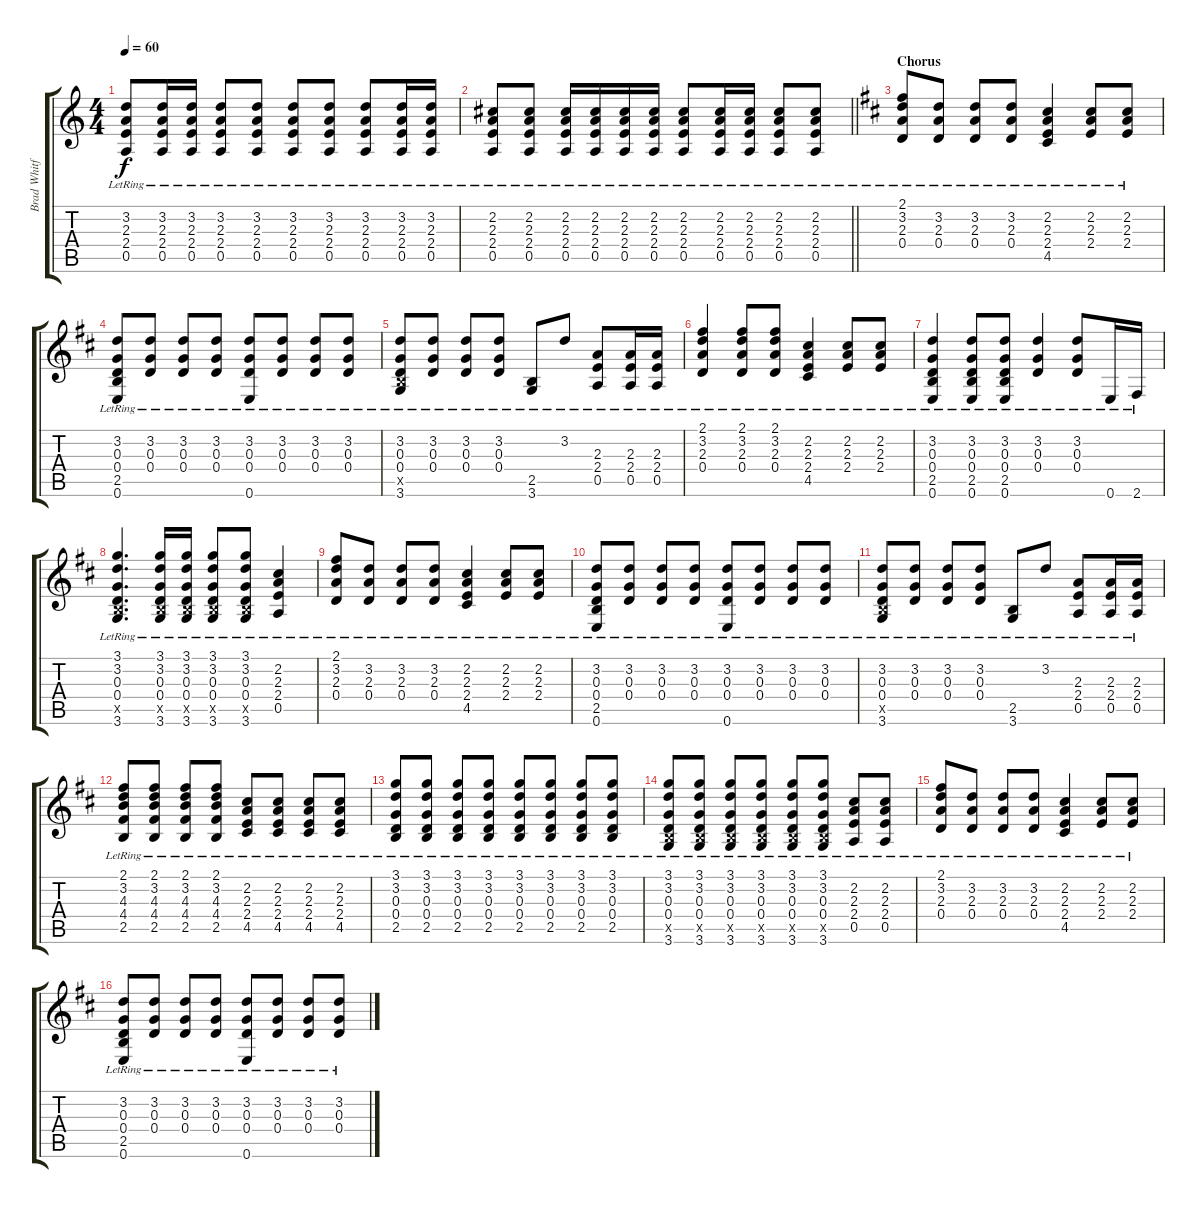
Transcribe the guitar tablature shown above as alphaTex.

\track ("Brad Whitford" "Brad Whitf") {instrument electricguitarjazz}
\staff {score tabs}
\tuning (E4 B3 G3 D3 A2 E2) {hide}
\ts (4 4)
\tempo 60
\clef g2
\ks c
(3.2{lr} 2.3{lr} 2.4{lr} 0.5{lr}).8{dy f} (3.2{lr} 2.3{lr} 2.4{lr} 0.5{lr}).16 (3.2{lr} 2.3{lr} 2.4{lr} 0.5{lr}).16 (3.2{lr} 2.3{lr} 2.4{lr} 0.5{lr}).8 (3.2{lr} 2.3{lr} 2.4{lr} 0.5{lr}).8 (3.2{lr} 2.3{lr} 2.4{lr} 0.5{lr}).8 (3.2{lr} 2.3{lr} 2.4{lr} 0.5{lr}).8 (3.2{lr} 2.3{lr} 2.4{lr} 0.5{lr}).8 (3.2{lr} 2.3{lr} 2.4{lr} 0.5{lr}).16 (3.2{lr} 2.3{lr} 2.4{lr} 0.5{lr}).16 |
\barLineRight lightlight
(2.2{lr} 2.3{lr} 2.4{lr} 0.5{lr}).8 (2.2{lr} 2.3{lr} 2.4{lr} 0.5{lr}).8 (2.2{lr} 2.3{lr} 2.4{lr} 0.5{lr}).16 (2.2{lr} 2.3{lr} 2.4{lr} 0.5{lr}).16 (2.2{lr} 2.3{lr} 2.4{lr} 0.5{lr}).16 (2.2{lr} 2.3{lr} 2.4{lr} 0.5{lr}).16 (2.2{lr} 2.3{lr} 2.4{lr} 0.5{lr}).8 (2.2{lr} 2.3{lr} 2.4{lr} 0.5{lr}).16 (2.2{lr} 2.3{lr} 2.4{lr} 0.5{lr}).16 (2.2{lr} 2.3{lr} 2.4{lr} 0.5{lr}).8 (2.2{lr} 2.3{lr} 2.4{lr} 0.5{lr}).8 |
\section ("" "Chorus")
\ks d
(2.1{lr} 3.2{lr} 2.3{lr} 0.4{lr}).8 (3.2{lr} 2.3{lr} 0.4{lr}).8 (3.2{lr} 2.3{lr} 0.4{lr}).8 (3.2{lr} 2.3{lr} 0.4{lr}).8 (2.2{lr} 2.3{lr} 2.4{lr} 4.5{lr}).4 (2.2{lr} 2.3{lr} 2.4{lr}).8 (2.2{lr} 2.3{lr} 2.4{lr}).8 |
(3.2{lr} 0.3{lr} 0.4{lr} 2.5{lr} 0.6{lr}).8 (3.2{lr} 0.3{lr} 0.4{lr}).8 (3.2{lr} 0.3{lr} 0.4{lr}).8 (3.2{lr} 0.3{lr} 0.4{lr}).8 (3.2{lr} 0.3{lr} 0.4{lr} 0.6{lr}).8 (3.2{lr} 0.3{lr} 0.4{lr}).8 (3.2{lr} 0.3{lr} 0.4{lr}).8 (3.2{lr} 0.3{lr} 0.4{lr}).8 |
(3.2{lr} 0.3{lr} 0.4{lr} 2.5{x} 3.6{lr}).8 (3.2{lr} 0.3{lr} 0.4{lr}).8 (3.2{lr} 0.3{lr} 0.4{lr}).8 (3.2{lr} 0.3{lr} 0.4{lr}).8 (2.5{lr} 3.6{lr}).8 3.2{lr}.8 (2.3{lr} 2.4{lr} 0.5{lr}).8 (2.3{lr} 2.4{lr} 0.5{lr}).16 (2.3{lr} 2.4{lr} 0.5{lr}).16 |
(2.1{lr} 3.2{lr} 2.3{lr} 0.4{lr}).4 (2.1{lr} 3.2{lr} 2.3{lr} 0.4{lr}).8 (2.1{lr} 3.2{lr} 2.3{lr} 0.4{lr}).8 (2.2{lr} 2.3{lr} 2.4{lr} 4.5{lr}).4 (2.2{lr} 2.3{lr} 2.4{lr}).8 (2.2{lr} 2.3{lr} 2.4{lr}).8 |
(3.2{lr} 0.3{lr} 0.4{lr} 2.5{lr} 0.6{lr}).4 (3.2{lr} 0.3{lr} 0.4{lr} 2.5{lr} 0.6{lr}).8 (3.2{lr} 0.3{lr} 0.4{lr} 2.5{lr} 0.6{lr}).8 (3.2{lr} 0.3{lr} 0.4{lr}).4 (3.2{lr} 0.3{lr} 0.4{lr}).8 0.6{lr}.16 2.6{lr}.16 |
(3.1{lr} 3.2{lr} 0.3{lr} 0.4{lr} 2.5{x} 3.6{lr}).4{d} (3.1{lr} 3.2{lr} 0.3{lr} 0.4{lr} 2.5{x} 3.6{lr}).16 (3.1{lr} 3.2{lr} 0.3{lr} 0.4{lr} 2.5{x} 3.6{lr}).16 (3.1{lr} 3.2{lr} 0.3{lr} 0.4{lr} 2.5{x} 3.6{lr}).8 (3.1{lr} 3.2{lr} 0.3{lr} 0.4{lr} 2.5{x} 3.6{lr}).8 (2.2{lr} 2.3{lr} 2.4{lr} 0.5{lr}).4 |
(2.1{lr} 3.2{lr} 2.3{lr} 0.4{lr}).8 (3.2{lr} 2.3{lr} 0.4{lr}).8 (3.2{lr} 2.3{lr} 0.4{lr}).8 (3.2{lr} 2.3{lr} 0.4{lr}).8 (2.2{lr} 2.3{lr} 2.4{lr} 4.5{lr}).4 (2.2{lr} 2.3{lr} 2.4{lr}).8 (2.2{lr} 2.3{lr} 2.4{lr}).8 |
(3.2{lr} 0.3{lr} 0.4{lr} 2.5{lr} 0.6{lr}).8 (3.2{lr} 0.3{lr} 0.4{lr}).8 (3.2{lr} 0.3{lr} 0.4{lr}).8 (3.2{lr} 0.3{lr} 0.4{lr}).8 (3.2{lr} 0.3{lr} 0.4{lr} 0.6{lr}).8 (3.2{lr} 0.3{lr} 0.4{lr}).8 (3.2{lr} 0.3{lr} 0.4{lr}).8 (3.2{lr} 0.3{lr} 0.4{lr}).8 |
(3.2{lr} 0.3{lr} 0.4{lr} 2.5{x} 3.6{lr}).8 (3.2{lr} 0.3{lr} 0.4{lr}).8 (3.2{lr} 0.3{lr} 0.4{lr}).8 (3.2{lr} 0.3{lr} 0.4{lr}).8 (2.5{lr} 3.6{lr}).8 3.2{lr}.8 (2.3{lr} 2.4{lr} 0.5{lr}).8 (2.3{lr} 2.4{lr} 0.5{lr}).16 (2.3{lr} 2.4{lr} 0.5{lr}).16 |
(2.1{lr} 3.2{lr} 4.3{lr} 4.4{lr} 2.5{lr}).8 (2.1{lr} 3.2{lr} 4.3{lr} 4.4{lr} 2.5{lr}).8 (2.1{lr} 3.2{lr} 4.3{lr} 4.4{lr} 2.5{lr}).8 (2.1{lr} 3.2{lr} 4.3{lr} 4.4{lr} 2.5{lr}).8 (2.2{lr} 2.3{lr} 2.4{lr} 4.5{lr}).8 (2.2{lr} 2.3{lr} 2.4{lr} 4.5{lr}).8 (2.2{lr} 2.3{lr} 2.4{lr} 4.5{lr}).8 (2.2{lr} 2.3{lr} 2.4{lr} 4.5{lr}).8 |
(3.1{lr} 3.2{lr} 0.3{lr} 0.4{lr} 2.5{lr}).8 (3.1{lr} 3.2{lr} 0.3{lr} 0.4{lr} 2.5{lr}).8 (3.1{lr} 3.2{lr} 0.3{lr} 0.4{lr} 2.5{lr}).8 (3.1{lr} 3.2{lr} 0.3{lr} 0.4{lr} 2.5{lr}).8 (3.1{lr} 3.2{lr} 0.3{lr} 0.4{lr} 2.5{lr}).8 (3.1{lr} 3.2{lr} 0.3{lr} 0.4{lr} 2.5{lr}).8 (3.1{lr} 3.2{lr} 0.3{lr} 0.4{lr} 2.5{lr}).8 (3.1{lr} 3.2{lr} 0.3{lr} 0.4{lr} 2.5{lr}).8 |
(3.1{lr} 3.2{lr} 0.3{lr} 0.4{lr} 2.5{x} 3.6{lr}).8 (3.1{lr} 3.2{lr} 0.3{lr} 0.4{lr} 2.5{x} 3.6{lr}).8 (3.1{lr} 3.2{lr} 0.3{lr} 0.4{lr} 2.5{x} 3.6{lr}).8 (3.1{lr} 3.2{lr} 0.3{lr} 0.4{lr} 2.5{x} 3.6{lr}).8 (3.1{lr} 3.2{lr} 0.3{lr} 0.4{lr} 2.5{x} 3.6{lr}).8 (3.1{lr} 3.2{lr} 0.3{lr} 0.4{lr} 2.5{x} 3.6{lr}).8 (2.2{lr} 2.3{lr} 2.4{lr} 0.5{lr}).8 (2.2{lr} 2.3{lr} 2.4{lr} 0.5{lr}).8 |
(2.1{lr} 3.2{lr} 2.3{lr} 0.4{lr}).8 (3.2{lr} 2.3{lr} 0.4{lr}).8 (3.2{lr} 2.3{lr} 0.4{lr}).8 (3.2{lr} 2.3{lr} 0.4{lr}).8 (2.2{lr} 2.3{lr} 2.4{lr} 4.5{lr}).4 (2.2{lr} 2.3{lr} 2.4{lr}).8 (2.2{lr} 2.3{lr} 2.4{lr}).8 |
(3.2{lr} 0.3{lr} 0.4{lr} 2.5{lr} 0.6{lr}).8 (3.2{lr} 0.3{lr} 0.4{lr}).8 (3.2{lr} 0.3{lr} 0.4{lr}).8 (3.2{lr} 0.3{lr} 0.4{lr}).8 (3.2{lr} 0.3{lr} 0.4{lr} 0.6{lr}).8 (3.2{lr} 0.3{lr} 0.4{lr}).8 (3.2{lr} 0.3{lr} 0.4{lr}).8 (3.2{lr} 0.3{lr} 0.4{lr}).8
